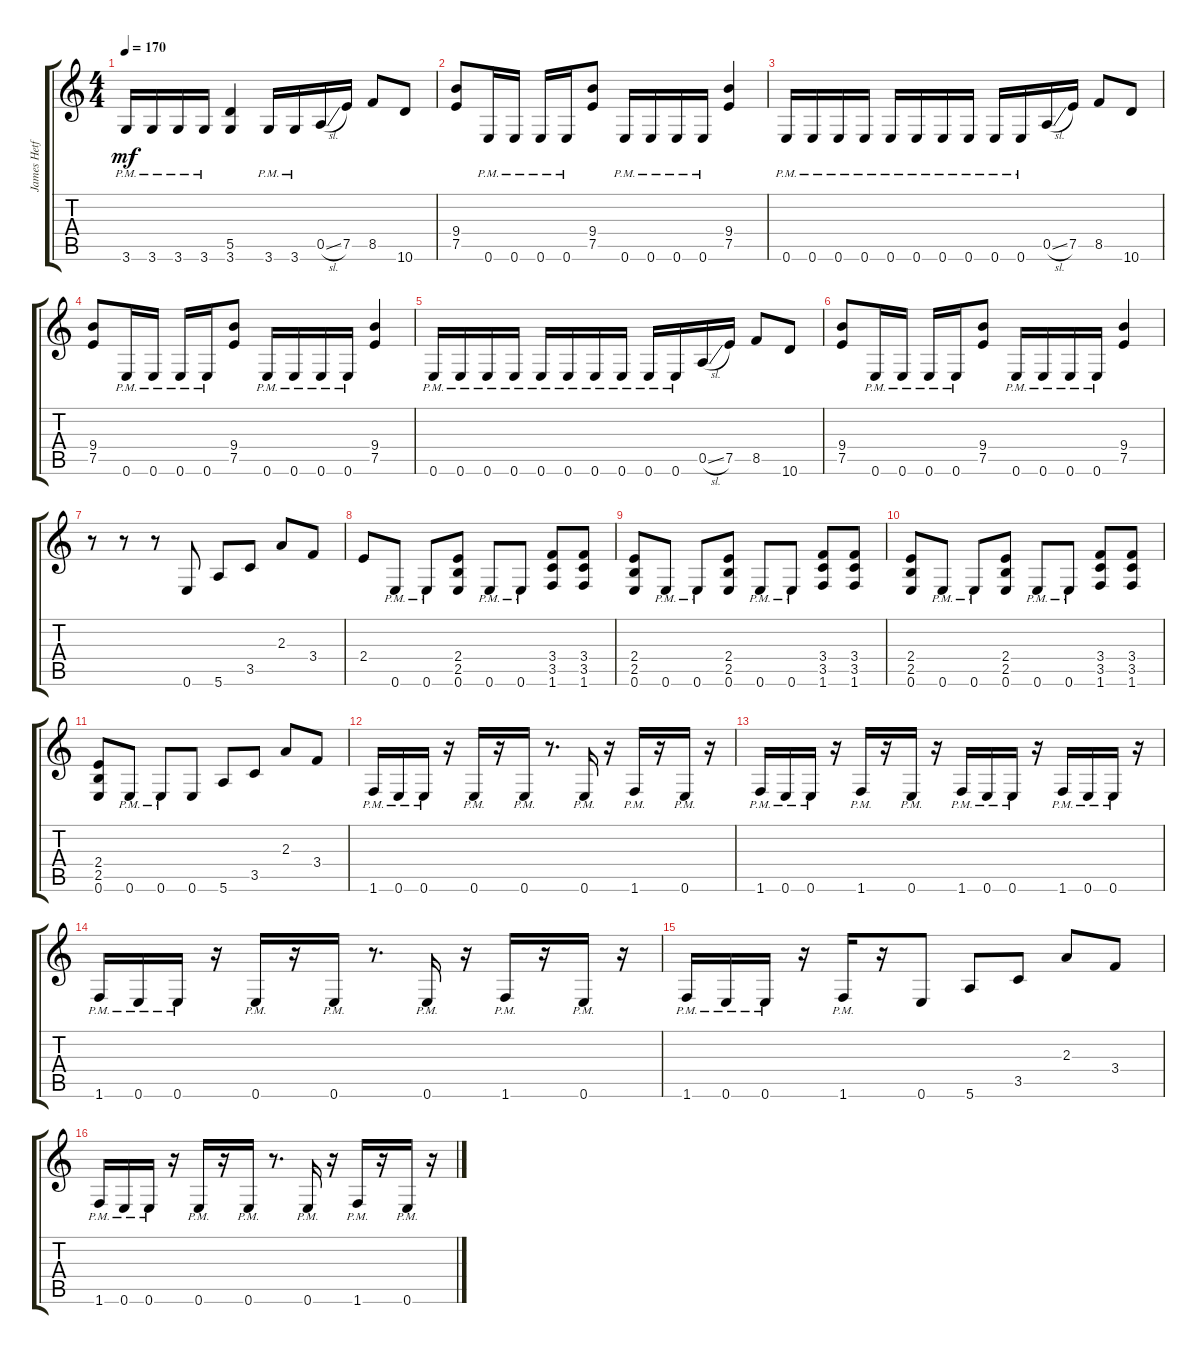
\track ("James Hetfiel " "James Hetf") {instrument distortionguitar}
\staff {score tabs}
\tuning (E4 B3 G3 D3 A2 E2) {hide}
\ts (4 4)
\tempo 170
\clef g2
\ks c
3.6{pm}.16{dy mf} 3.6{pm}.16 3.6{pm}.16 3.6{pm}.16 (5.5 3.6).4 3.6{pm}.16 3.6{pm}.16 0.5{sl}.16 7.5.16 8.5.8 10.6.8 |
(9.4 7.5).8 0.6{pm}.16 0.6{pm}.16 0.6{pm}.16 0.6{pm}.16 (9.4 7.5).8 0.6{pm}.16 0.6{pm}.16 0.6{pm}.16 0.6{pm}.16 (9.4 7.5).4 |
0.6{pm}.16 0.6{pm}.16 0.6{pm}.16 0.6{pm}.16 0.6{pm}.16 0.6{pm}.16 0.6{pm}.16 0.6{pm}.16 0.6{pm}.16 0.6{pm}.16 0.5{sl}.16 7.5.16 8.5.8 10.6.8 |
(9.4 7.5).8 0.6{pm}.16 0.6{pm}.16 0.6{pm}.16 0.6{pm}.16 (9.4 7.5).8 0.6{pm}.16 0.6{pm}.16 0.6{pm}.16 0.6{pm}.16 (9.4 7.5).4 |
0.6{pm}.16 0.6{pm}.16 0.6{pm}.16 0.6{pm}.16 0.6{pm}.16 0.6{pm}.16 0.6{pm}.16 0.6{pm}.16 0.6{pm}.16 0.6{pm}.16 0.5{sl}.16 7.5.16 8.5.8 10.6.8 |
(9.4 7.5).8 0.6{pm}.16 0.6{pm}.16 0.6{pm}.16 0.6{pm}.16 (9.4 7.5).8 0.6{pm}.16 0.6{pm}.16 0.6{pm}.16 0.6{pm}.16 (9.4 7.5).4 |
r.8 r.8 r.8 0.6.8 5.6.8 3.5.8 2.3.8 3.4.8 |
2.4.8 0.6{pm}.8 0.6{pm}.8 (2.4 2.5 0.6).8 0.6{pm}.8 0.6{pm}.8 (3.4 3.5 1.6).8 (3.4 3.5 1.6).8 |
(2.4 2.5 0.6).8 0.6{pm}.8 0.6{pm}.8 (2.4 2.5 0.6).8 0.6{pm}.8 0.6{pm}.8 (3.4 3.5 1.6).8 (3.4 3.5 1.6).8 |
(2.4 2.5 0.6).8 0.6{pm}.8 0.6{pm}.8 (2.4 2.5 0.6).8 0.6{pm}.8 0.6{pm}.8 (3.4 3.5 1.6).8 (3.4 3.5 1.6).8 |
(2.4 2.5 0.6).8 0.6{pm}.8 0.6{pm}.8 0.6.8 5.6.8 3.5.8 2.3.8 3.4.8 |
1.6{pm}.16 0.6{pm}.16 0.6{pm}.16 r.16 0.6{pm}.16 r.16 0.6{pm}.16 r.8{d} 0.6{pm}.16 r.16 1.6{pm}.16 r.16 0.6{pm}.16 r.16 |
1.6{pm}.16 0.6{pm}.16 0.6{pm}.16 r.16 1.6{pm}.16 r.16 0.6{pm}.16 r.16 1.6{pm}.16 0.6{pm}.16 0.6{pm}.16 r.16 1.6{pm}.16 0.6{pm}.16 0.6{pm}.16 r.16 |
1.6{pm}.16 0.6{pm}.16 0.6{pm}.16 r.16 0.6{pm}.16 r.16 0.6{pm}.16 r.8{d} 0.6{pm}.16 r.16 1.6{pm}.16 r.16 0.6{pm}.16 r.16 |
1.6{pm}.16 0.6{pm}.16 0.6{pm}.16 r.16 1.6{pm}.16 r.16 0.6.8 5.6.8 3.5.8 2.3.8 3.4.8 |
1.6{pm}.16 0.6{pm}.16 0.6{pm}.16 r.16 0.6{pm}.16 r.16 0.6{pm}.16 r.8{d} 0.6{pm}.16 r.16 1.6{pm}.16 r.16 0.6{pm}.16 r.16
